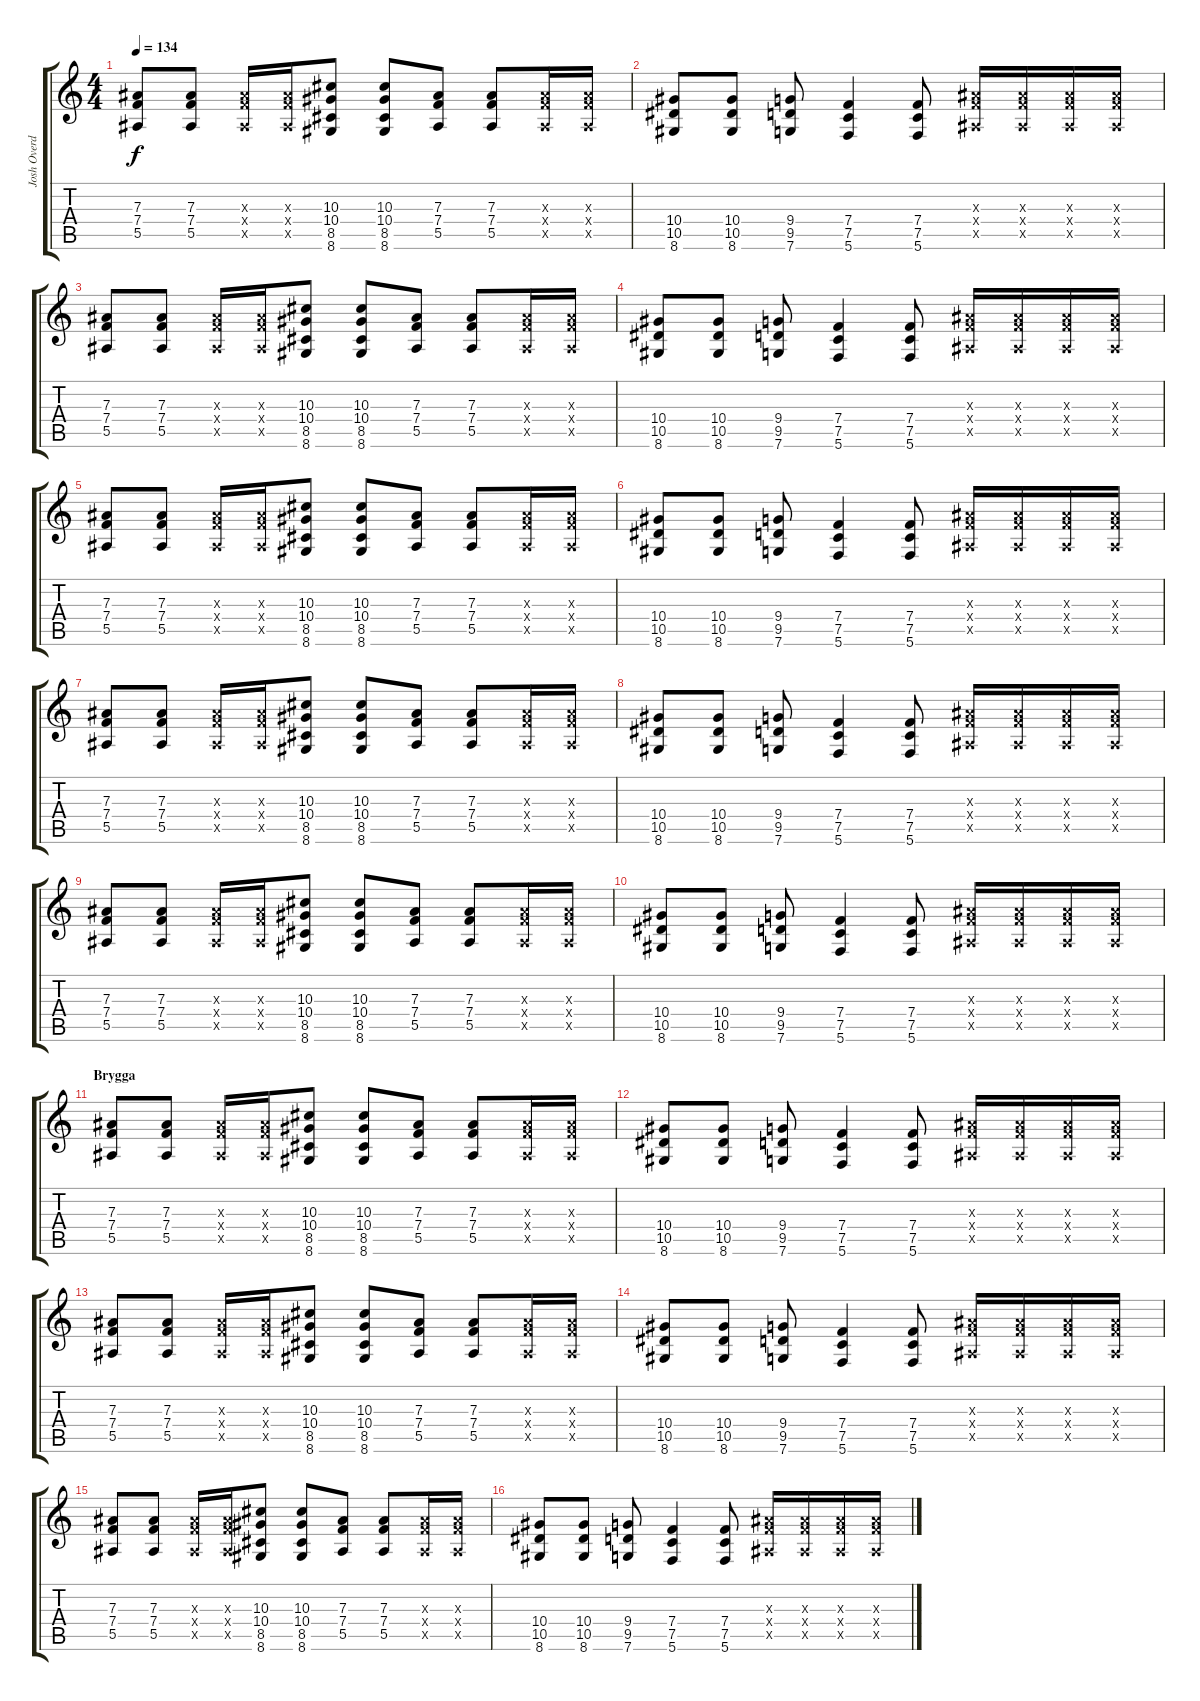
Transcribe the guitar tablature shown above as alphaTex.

\track ("Josh Overdub" "Josh Overd") {instrument overdrivenguitar}
\staff {score tabs}
\tuning (C4 G3 Eb3 Bb2 F2 C2) {hide}
\ts (4 4)
\tempo 134
\clef g2
\ks c
(7.3 7.4 5.5).8{dy f} (7.3 7.4 5.5).8 (7.3{x} 7.4{x} 5.5{x}).16 (7.3{x} 7.4{x} 5.5{x}).16 (10.3 10.4 8.5 8.6).8 (10.3 10.4 8.5 8.6).8 (7.3 7.4 5.5).8 (7.3 7.4 5.5).8 (7.3{x} 7.4{x} 5.5{x}).16 (7.3{x} 7.4{x} 5.5{x}).16 |
(10.4 10.5 8.6).8 (10.4 10.5 8.6).8 (9.4 9.5 7.6).8 (7.4 7.5 5.6).4 (7.4 7.5 5.6).8 (7.3{x} 7.4{x} 5.5{x}).16 (7.3{x} 7.4{x} 5.5{x}).16 (7.3{x} 7.4{x} 5.5{x}).16 (7.3{x} 7.4{x} 5.5{x}).16 |
(7.3 7.4 5.5).8 (7.3 7.4 5.5).8 (7.3{x} 7.4{x} 5.5{x}).16 (7.3{x} 7.4{x} 5.5{x}).16 (10.3 10.4 8.5 8.6).8 (10.3 10.4 8.5 8.6).8 (7.3 7.4 5.5).8 (7.3 7.4 5.5).8 (7.3{x} 7.4{x} 5.5{x}).16 (7.3{x} 7.4{x} 5.5{x}).16 |
(10.4 10.5 8.6).8 (10.4 10.5 8.6).8 (9.4 9.5 7.6).8 (7.4 7.5 5.6).4 (7.4 7.5 5.6).8 (7.3{x} 7.4{x} 5.5{x}).16 (7.3{x} 7.4{x} 5.5{x}).16 (7.3{x} 7.4{x} 5.5{x}).16 (7.3{x} 7.4{x} 5.5{x}).16 |
(7.3 7.4 5.5).8 (7.3 7.4 5.5).8 (7.3{x} 7.4{x} 5.5{x}).16 (7.3{x} 7.4{x} 5.5{x}).16 (10.3 10.4 8.5 8.6).8 (10.3 10.4 8.5 8.6).8 (7.3 7.4 5.5).8 (7.3 7.4 5.5).8 (7.3{x} 7.4{x} 5.5{x}).16 (7.3{x} 7.4{x} 5.5{x}).16 |
(10.4 10.5 8.6).8 (10.4 10.5 8.6).8 (9.4 9.5 7.6).8 (7.4 7.5 5.6).4 (7.4 7.5 5.6).8 (7.3{x} 7.4{x} 5.5{x}).16 (7.3{x} 7.4{x} 5.5{x}).16 (7.3{x} 7.4{x} 5.5{x}).16 (7.3{x} 7.4{x} 5.5{x}).16 |
(7.3 7.4 5.5).8 (7.3 7.4 5.5).8 (7.3{x} 7.4{x} 5.5{x}).16 (7.3{x} 7.4{x} 5.5{x}).16 (10.3 10.4 8.5 8.6).8 (10.3 10.4 8.5 8.6).8 (7.3 7.4 5.5).8 (7.3 7.4 5.5).8 (7.3{x} 7.4{x} 5.5{x}).16 (7.3{x} 7.4{x} 5.5{x}).16 |
(10.4 10.5 8.6).8 (10.4 10.5 8.6).8 (9.4 9.5 7.6).8 (7.4 7.5 5.6).4 (7.4 7.5 5.6).8 (7.3{x} 7.4{x} 5.5{x}).16 (7.3{x} 7.4{x} 5.5{x}).16 (7.3{x} 7.4{x} 5.5{x}).16 (7.3{x} 7.4{x} 5.5{x}).16 |
(7.3 7.4 5.5).8 (7.3 7.4 5.5).8 (7.3{x} 7.4{x} 5.5{x}).16 (7.3{x} 7.4{x} 5.5{x}).16 (10.3 10.4 8.5 8.6).8 (10.3 10.4 8.5 8.6).8 (7.3 7.4 5.5).8 (7.3 7.4 5.5).8 (7.3{x} 7.4{x} 5.5{x}).16 (7.3{x} 7.4{x} 5.5{x}).16 |
(10.4 10.5 8.6).8 (10.4 10.5 8.6).8 (9.4 9.5 7.6).8 (7.4 7.5 5.6).4 (7.4 7.5 5.6).8 (7.3{x} 7.4{x} 5.5{x}).16 (7.3{x} 7.4{x} 5.5{x}).16 (7.3{x} 7.4{x} 5.5{x}).16 (7.3{x} 7.4{x} 5.5{x}).16 |
\section ("" "Brygga")
(7.3 7.4 5.5).8 (7.3 7.4 5.5).8 (7.3{x} 7.4{x} 5.5{x}).16 (7.3{x} 7.4{x} 5.5{x}).16 (10.3 10.4 8.5 8.6).8 (10.3 10.4 8.5 8.6).8 (7.3 7.4 5.5).8 (7.3 7.4 5.5).8 (7.3{x} 7.4{x} 5.5{x}).16 (7.3{x} 7.4{x} 5.5{x}).16 |
(10.4 10.5 8.6).8 (10.4 10.5 8.6).8 (9.4 9.5 7.6).8 (7.4 7.5 5.6).4 (7.4 7.5 5.6).8 (7.3{x} 7.4{x} 5.5{x}).16 (7.3{x} 7.4{x} 5.5{x}).16 (7.3{x} 7.4{x} 5.5{x}).16 (7.3{x} 7.4{x} 5.5{x}).16 |
(7.3 7.4 5.5).8 (7.3 7.4 5.5).8 (7.3{x} 7.4{x} 5.5{x}).16 (7.3{x} 7.4{x} 5.5{x}).16 (10.3 10.4 8.5 8.6).8 (10.3 10.4 8.5 8.6).8 (7.3 7.4 5.5).8 (7.3 7.4 5.5).8 (7.3{x} 7.4{x} 5.5{x}).16 (7.3{x} 7.4{x} 5.5{x}).16 |
(10.4 10.5 8.6).8 (10.4 10.5 8.6).8 (9.4 9.5 7.6).8 (7.4 7.5 5.6).4 (7.4 7.5 5.6).8 (7.3{x} 7.4{x} 5.5{x}).16 (7.3{x} 7.4{x} 5.5{x}).16 (7.3{x} 7.4{x} 5.5{x}).16 (7.3{x} 7.4{x} 5.5{x}).16 |
(7.3 7.4 5.5).8 (7.3 7.4 5.5).8 (7.3{x} 7.4{x} 5.5{x}).16 (7.3{x} 7.4{x} 5.5{x}).16 (10.3 10.4 8.5 8.6).8 (10.3 10.4 8.5 8.6).8 (7.3 7.4 5.5).8 (7.3 7.4 5.5).8 (7.3{x} 7.4{x} 5.5{x}).16 (7.3{x} 7.4{x} 5.5{x}).16 |
(10.4 10.5 8.6).8 (10.4 10.5 8.6).8 (9.4 9.5 7.6).8 (7.4 7.5 5.6).4 (7.4 7.5 5.6).8 (7.3{x} 7.4{x} 5.5{x}).16 (7.3{x} 7.4{x} 5.5{x}).16 (7.3{x} 7.4{x} 5.5{x}).16 (7.3{x} 7.4{x} 5.5{x}).16
